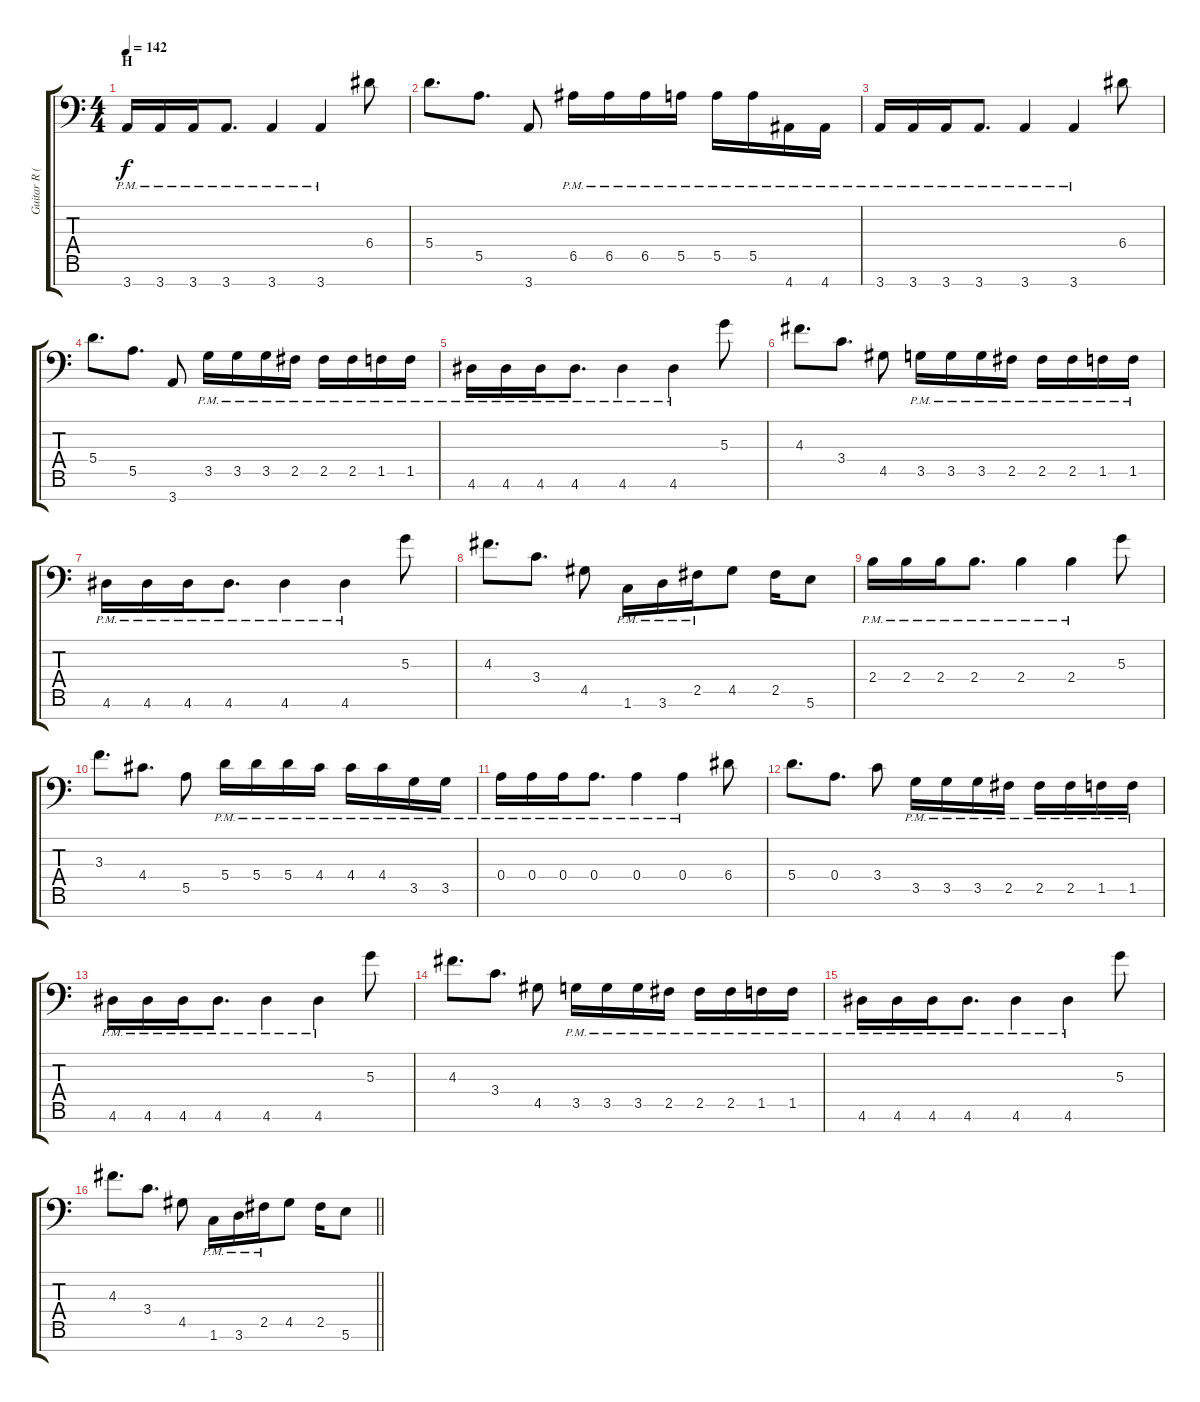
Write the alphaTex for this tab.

\track ("Guitar R (8 String)" "Guitar R (") {instrument overdrivenguitar}
\staff {score tabs}
\tuning (B3 G3 D3 A2 E2 B1 Gb1) {hide}
\ts (4 4)
\section ("" "H")
\tempo 142
\clef f4
\ks c
3.7{pm}.16{dy f volume 12} 3.7{pm}.16 3.7{pm}.16 3.7{pm}.8{d} 3.7{pm}.4 3.7{pm}.4 6.4.8 |
5.4.8{d} 5.5.8{d} 3.7.8 6.5{pm}.16 6.5{pm}.16 6.5{pm}.16 5.5{pm}.16 5.5{pm}.16 5.5{pm}.16 4.7{pm}.16 4.7{pm}.16 |
3.7{pm}.16 3.7{pm}.16 3.7{pm}.16 3.7{pm}.8{d} 3.7{pm}.4 3.7{pm}.4 6.4.8 |
5.4.8{d} 5.5.8{d} 3.7.8 3.5{pm}.16 3.5{pm}.16 3.5{pm}.16 2.5{pm}.16 2.5{pm}.16 2.5{pm}.16 1.5{pm}.16 1.5{pm}.16 |
4.6{pm}.16 4.6{pm}.16 4.6{pm}.16 4.6{pm}.8{d} 4.6{pm}.4 4.6{pm}.4 5.3.8 |
4.3.8{d} 3.4.8{d} 4.5.8 3.5{pm}.16 3.5{pm}.16 3.5{pm}.16 2.5{pm}.16 2.5{pm}.16 2.5{pm}.16 1.5{pm}.16 1.5{pm}.16 |
4.6{pm}.16 4.6{pm}.16 4.6{pm}.16 4.6{pm}.8{d} 4.6{pm}.4 4.6{pm}.4 5.3.8 |
4.3.8{d} 3.4.8{d} 4.5.8 1.6{pm}.16 3.6{pm}.16 2.5{pm}.16 4.5.8 2.5.16 5.6.8 |
2.4{pm}.16 2.4{pm}.16 2.4{pm}.16 2.4{pm}.8{d} 2.4{pm}.4 2.4{pm}.4 5.3.8 |
3.3.8{d} 4.4.8{d} 5.5.8 5.4{pm}.16 5.4{pm}.16 5.4{pm}.16 4.4{pm}.16 4.4{pm}.16 4.4{pm}.16 3.5{pm}.16 3.5{pm}.16 |
0.4{pm}.16 0.4{pm}.16 0.4{pm}.16 0.4{pm}.8{d} 0.4{pm}.4 0.4{pm}.4 6.4.8 |
5.4.8{d} 0.4.8{d} 3.4.8 3.5{pm}.16 3.5{pm}.16 3.5{pm}.16 2.5{pm}.16 2.5{pm}.16 2.5{pm}.16 1.5{pm}.16 1.5{pm}.16 |
4.6{pm}.16 4.6{pm}.16 4.6{pm}.16 4.6{pm}.8{d} 4.6{pm}.4 4.6{pm}.4 5.3.8 |
4.3.8{d} 3.4.8{d} 4.5.8 3.5{pm}.16 3.5{pm}.16 3.5{pm}.16 2.5{pm}.16 2.5{pm}.16 2.5{pm}.16 1.5{pm}.16 1.5{pm}.16 |
4.6{pm}.16 4.6{pm}.16 4.6{pm}.16 4.6{pm}.8{d} 4.6{pm}.4 4.6{pm}.4 5.3.8 |
\barLineRight lightlight
4.3.8{d} 3.4.8{d} 4.5.8 1.6{pm}.16 3.6{pm}.16 2.5{pm}.16 4.5.8 2.5.16 5.6.8
